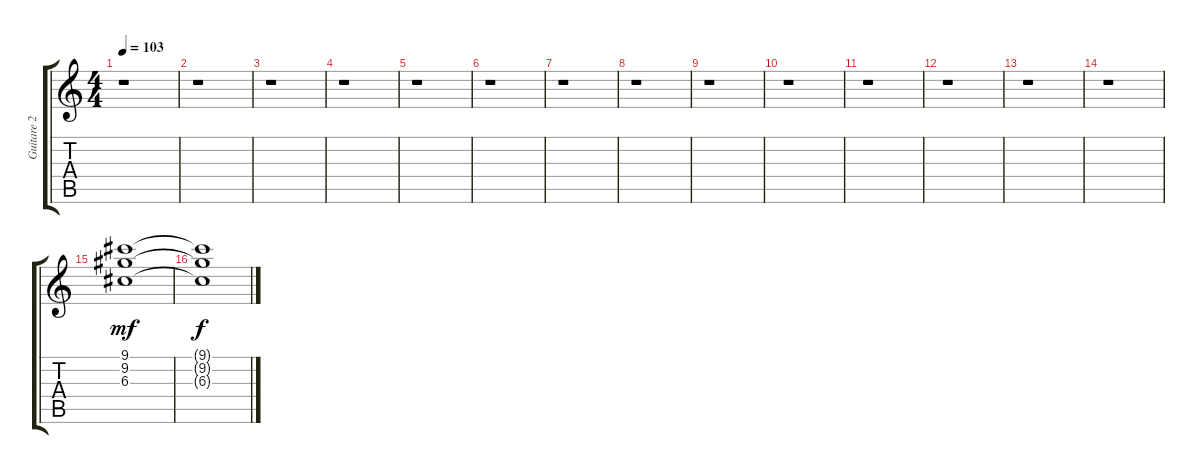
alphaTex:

\track ("Guitare 2" "Guitare 2") {instrument electricguitarjazz}
\staff {score tabs}
\tuning (E4 B3 G3 D3 A2 E2) {hide}
\ts (4 4)
\tempo 103
\clef g2
\ks c
r.1{dy mf instrument electricguitarjazz} |
r.1 |
r.1 |
r.1 |
r.1 |
r.1 |
r.1 |
r.1 |
r.1 |
r.1 |
r.1 |
r.1 |
r.1 |
r.1 |
(9.1 9.2 6.3).1 |
(9.1{t} 9.2{t} 6.3{t}).1{dy f}
